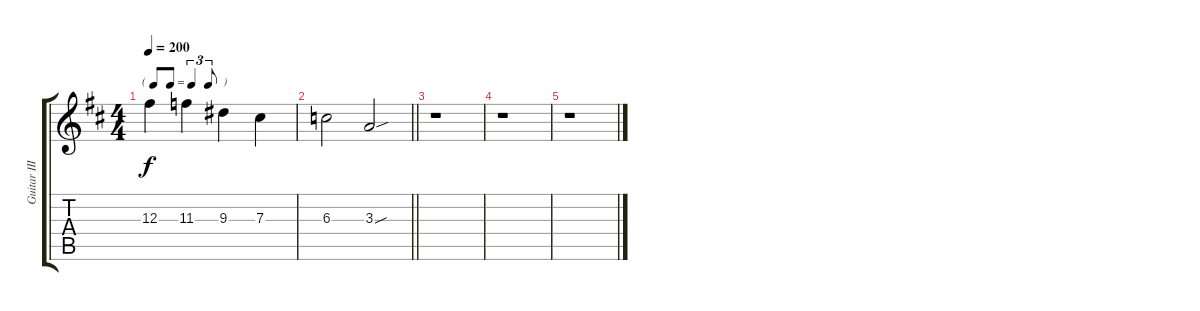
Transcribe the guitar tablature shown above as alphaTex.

\track ("Guitar III(Sakito)" "Guitar III") {instrument distortionguitar}
\staff {score tabs}
\tuning (Eb4 Bb3 Gb3 Db3 Ab2 Eb2) {hide}
\ts (4 4)
\tf triplet8th
\tempo 200
\clef g2
\ks d
12.3.4{dy f} 11.3.4 9.3.4 7.3.4 |
\barLineRight lightlight
6.3.2 3.3{sou}.2 |
r.1 |
r.1 |
r.1
